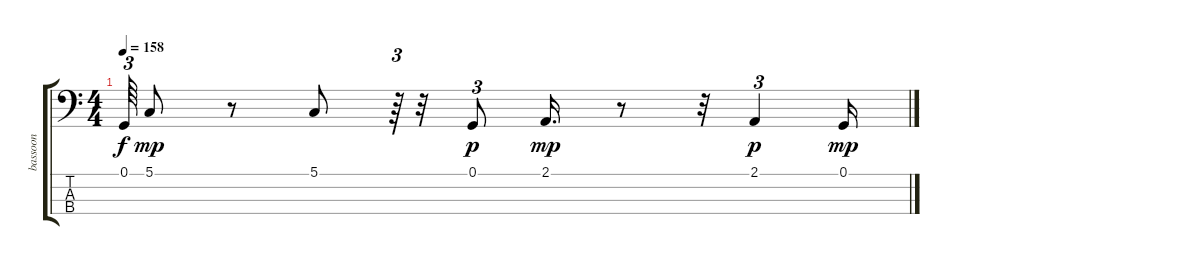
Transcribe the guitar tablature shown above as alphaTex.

\track ("bassoon" "bassoon") {instrument bassoon}
\staff {score tabs}
\tuning (G2 D2 A1 E1) {hide}
\ts (4 4)
\tempo 158
\clef f4
\ks c
0.1{t}.64{tu (3 2) dy f} 5.1.8{dy mp} r.8 5.1.8 r.64{tu (3 2)} r.32 0.1.8{tu (3 2) dy p} 2.1.16{d dy mp} r.8 r.32 2.1.4{tu (3 2) dy p} 0.1.16{dy mp}
